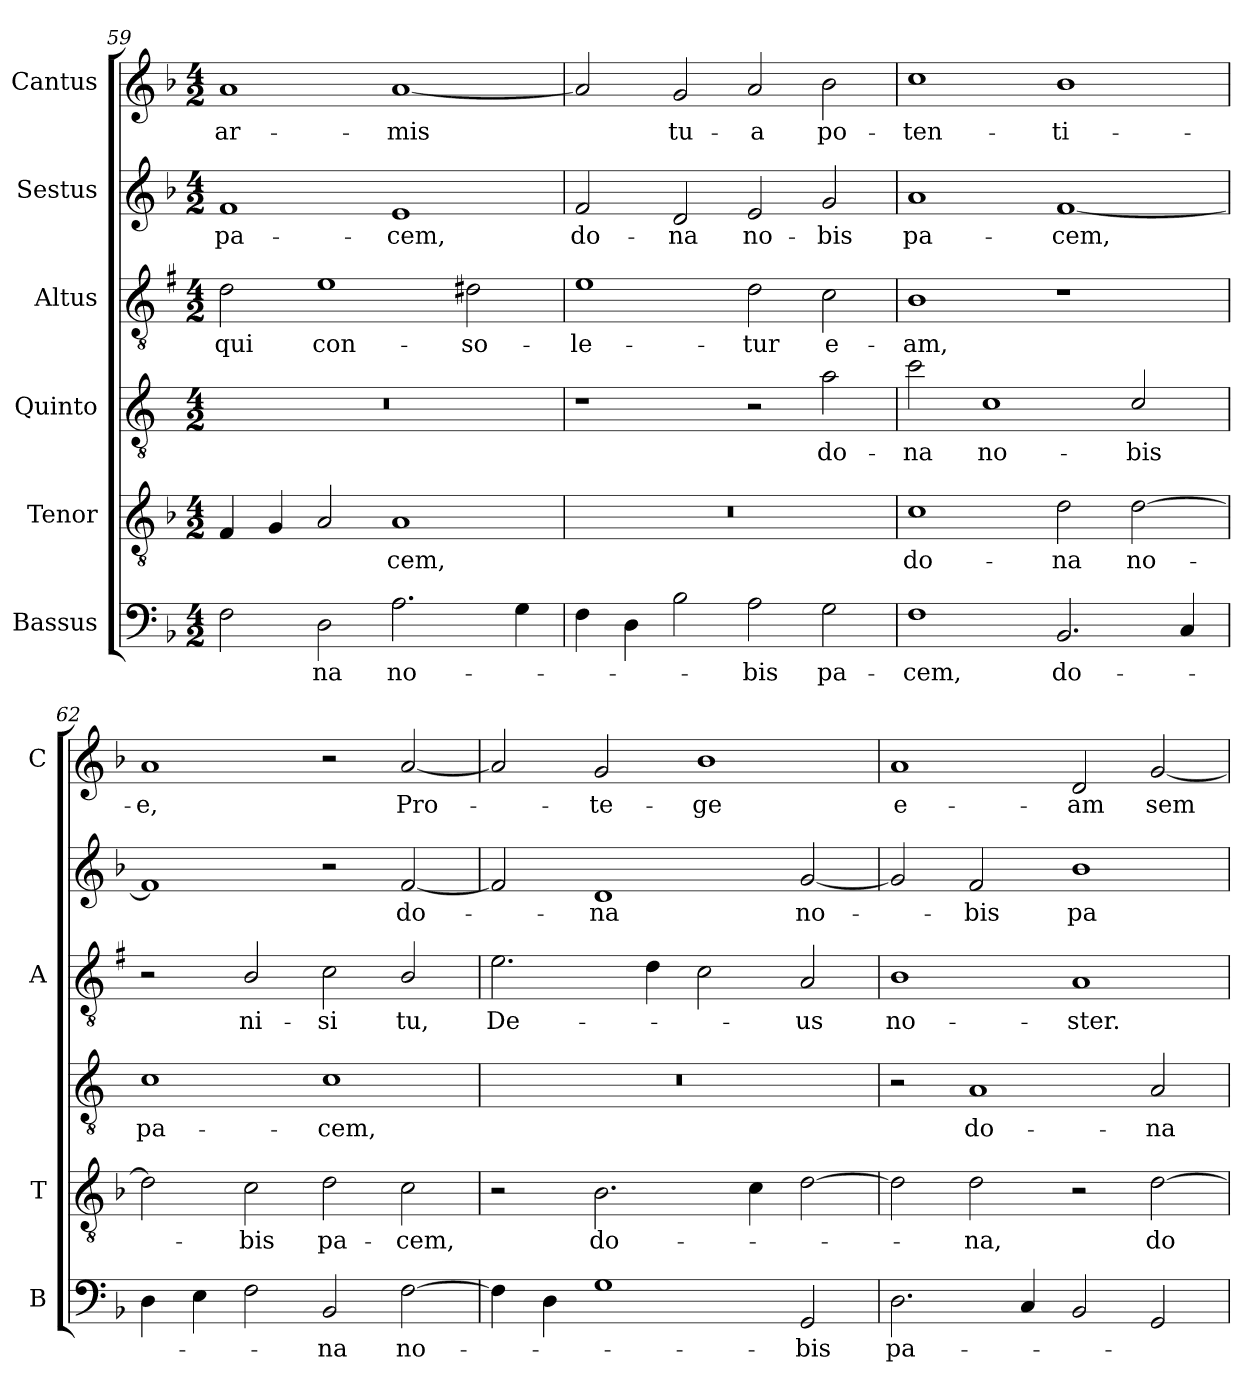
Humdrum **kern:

**kern	**text	**kern	**text	**kern	**text	**kern	**text	**kern	**text	**kern	**text
*part6	*part6	*part5	*part5	*part4	*part4	*part3	*part3	*part2	*part2	*part1	*part1
*staff6	*staff6	*staff5	*staff5	*staff4	*staff4	*staff3	*staff3	*staff2	*staff2	*staff1	*staff1
*I"Bassus	*	*I"Tenor	*	*I"Quinto	*	*I"Altus	*	*I"Sestus	*	*I"Cantus	*
*I'B	*	*I'T	*	*	*	*I'A	*	*	*	*I'C	*
*clefF4	*	*clefGv2	*	*clefGv2	*	*clefGv2	*	*clefG2	*	*clefG2	*
*	*	*	*	*ITrd4c7	*	*ITrd1c2	*	*	*	*	*
*k[b-]	*	*k[b-]	*	*k[b-]	*	*k[b-]	*	*k[b-]	*	*k[b-]	*
*F:	*	*F:	*	*F:	*	*F:	*	*F:	*	*F:	*
*M4/2	*	*M4/2	*	*M4/2	*	*M4/2	*	*M4/2	*	*M4/2	*
=59	=59	=59	=59	=59	=59	=59	=59	=59	=59	=59	=59
!	!	!	!	!	!	!	!LO:LY:b	!	!LO:LY:b	!	!LO:LY:b
2F\	.	4F/	.	0r	.	2c\	qui	1f	pa-	1a	ar-
.	.	4G/	.	.	.	.	.	.	.	.	.
!	!LO:LY:b	!	!	!	!	!	!LO:LY:b	!	!	!	!
2D\	-na	2A/	.	.	.	1d	con-	.	.	.	.
!	!LO:LY:b	!	!LO:LY:b	!	!	!	!	!	!LO:LY:b	!	!LO:LY:b
2.A\	no-	1A	-cem,	.	.	.	.	1e	-cem,	[1a	-mis
!	!	!	!	!	!	!	!LO:LY:b	!	!	!	!
.	.	.	.	.	.	2c#X\	-so-	.	.	.	.
4G\	.	.	.	.	.	.	.	.	.	.	.
!!LO:PB:g=z
=60	=60	=60	=60	=60	=60	=60	=60	=60	=60	=60	=60
!	!	!	!	!	!	!	!LO:LY:b	!	!LO:LY:b	!	!
4F\	.	0r	.	1r	.	1d	-le-	2f/	do-	2a/]	.
4D\	.	.	.	.	.	.	.	.	.	.	.
!	!	!	!	!	!	!	!	!	!LO:LY:b	!	!LO:LY:b
2B-\	.	.	.	.	.	.	.	2d/	-na	2g/	tu-
!	!LO:LY:b	!	!	!	!	!	!LO:LY:b	!	!LO:LY:b	!	!LO:LY:b
2A\	-bis	.	.	2r	.	2c\	-tur	2e/	no-	2a/	-a
!	!LO:LY:b	!	!	!	!LO:LY:b	!	!LO:LY:b	!	!LO:LY:b	!	!LO:LY:b
2G\	pa-	.	.	2d\	do-	2B-\	e-	2g/	-bis	2b-\	po-
=61	=61	=61	=61	=61	=61	=61	=61	=61	=61	=61	=61
!	!LO:LY:b	!	!LO:LY:b	!	!LO:LY:b	!	!LO:LY:b	!	!LO:LY:b	!	!LO:LY:b
1F	-cem,	1c	do-	2f\	-na	1A	-am,	1a	pa-	1cc	-ten-
!	!	!	!	!	!LO:LY:b	!	!	!	!	!	!
.	.	.	.	1F	no-	.	.	.	.	.	.
!	!LO:LY:b	!	!LO:LY:b	!	!	!	!	!	!LO:LY:b	!	!LO:LY:b
2.BB-/	do-	2d\	-na	.	.	1r	.	[1f	-cem,	1b-	-ti-
!	!	!	!LO:LY:b	!	!LO:LY:b	!	!	!	!	!	!
.	.	[2d\	no-	2F/	-bis	.	.	.	.	.	.
4C/	.	.	.	.	.	.	.	.	.	.	.
=62	=62	=62	=62	=62	=62	=62	=62	=62	=62	=62	=62
!	!	!	!	!	!LO:LY:b	!	!	!	!	!	!LO:LY:b
4D\	.	2d\]	.	1F	pa-	2r	.	1f]	.	1a	-e,
4E\	.	.	.	.	.	.	.	.	.	.	.
!	!	!	!LO:LY:b	!	!	!	!LO:LY:b	!	!	!	!
2F\	.	2c\	-bis	.	.	2A/	ni-	.	.	.	.
!	!LO:LY:b	!	!LO:LY:b	!	!LO:LY:b	!	!LO:LY:b	!	!	!	!
2BB-/	-na	2d\	pa-	1F	-cem,	2B-\	-si	2r	.	2r	.
!	!LO:LY:b	!	!LO:LY:b	!	!	!	!LO:LY:b	!	!LO:LY:b	!	!LO:LY:b
[2F\	no-	2c\	-cem,	.	.	2A/	tu,	[2f/	do-	[2a/	Pro-
=63	=63	=63	=63	=63	=63	=63	=63	=63	=63	=63	=63
!	!	!	!	!	!	!	!LO:LY:b	!	!	!	!
4F\]	.	2r	.	0r	.	2.d\	De-	2f/]	.	2a/]	.
4D\	.	.	.	.	.	.	.	.	.	.	.
!	!	!	!LO:LY:b	!	!	!	!	!	!LO:LY:b	!	!LO:LY:b
1G	.	2.B-\	do-	.	.	.	.	1d	-na	2g/	-te-
.	.	.	.	.	.	4c\	.	.	.	.	.
!	!	!	!	!	!	!	!	!	!	!	!LO:LY:b
.	.	.	.	.	.	2B-\	.	.	.	1b-	-ge
.	.	4c\	.	.	.	.	.	.	.	.	.
!	!LO:LY:b	!	!	!	!	!	!LO:LY:b	!	!LO:LY:b	!	!
2GG/	-bis	[2d\	.	.	.	2G/	-us	[2g/	no-	.	.
=64	=64	=64	=64	=64	=64	=64	=64	=64	=64	=64	=64
!	!LO:LY:b	!	!	!	!	!	!LO:LY:b	!	!	!	!LO:LY:b
2.D\	pa-	2d\]	.	2r	.	1A	no-	2g/]	.	1a	e-
!	!	!	!LO:LY:b	!	!LO:LY:b	!	!	!	!LO:LY:b	!	!
.	.	2d\	-na,	1D	do-	.	.	2f/	-bis	.	.
4C/	.	.	.	.	.	.	.	.	.	.	.
!	!	!	!	!	!	!	!LO:LY:b	!	!LO:LY:b	!	!LO:LY:b
2BB-/	.	2r	.	.	.	1G	-ster.	1b-	pa-	2d/	-am
!	!	!	!LO:LY:b	!	!LO:LY:b	!	!	!	!	!	!LO:LY:b
2GG/	.	[2d\	do-	2D/	-na	.	.	.	.	[2g/	sem-
=	=	=	=	=	=	=	=	=	=	=	=
*-	*-	*-	*-	*-	*-	*-	*-	*-	*-	*-	*-
